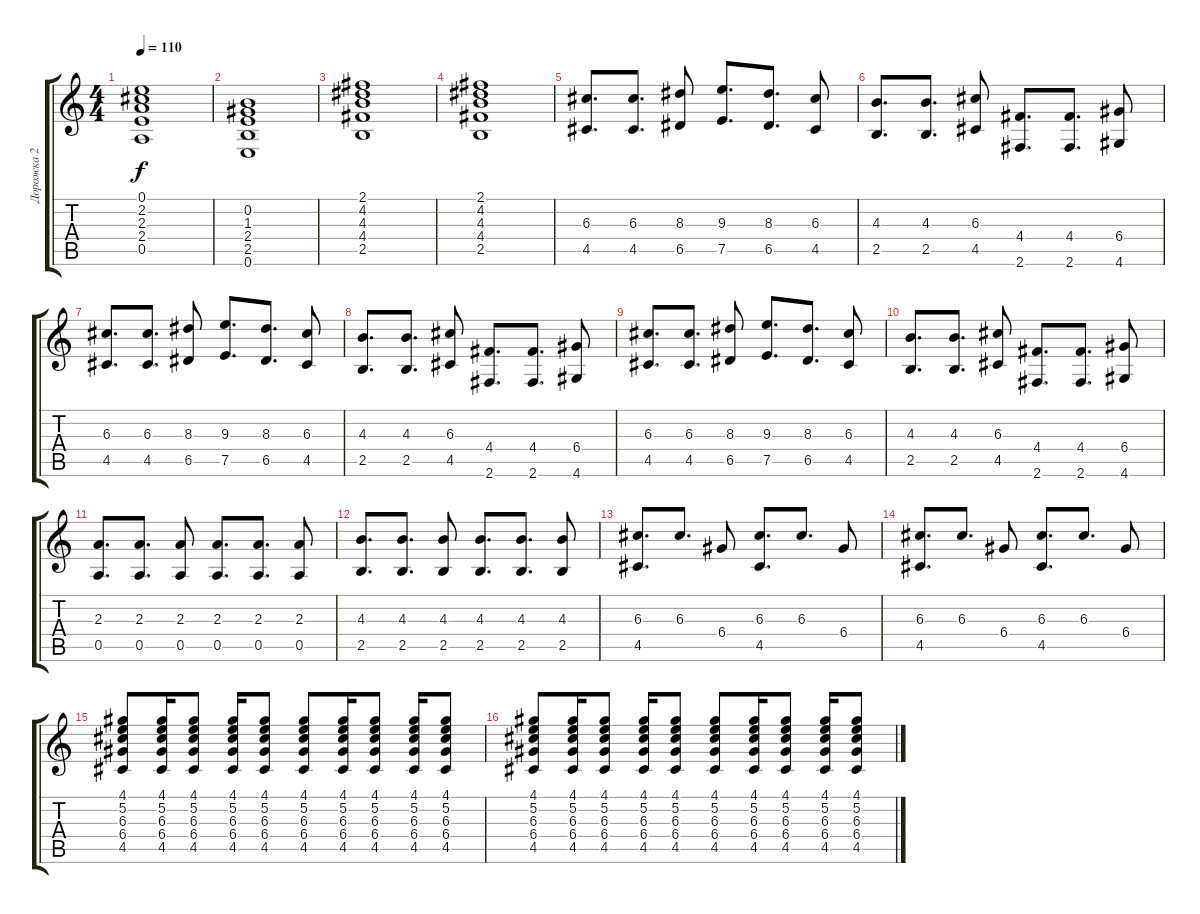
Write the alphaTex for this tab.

\track ("Дорожка 2" "Дорожка 2") {instrument electricguitarjazz}
\staff {score tabs}
\tuning (E4 B3 G3 D3 A2 E2) {hide}
\ts (4 4)
\tempo 110
\clef g2
\ks c
(0.1 2.2 2.3 2.4 0.5).1{dy f} |
(0.2 1.3 2.4 2.5 0.6).1 |
(2.1 4.2 4.3 4.4 2.5).1 |
(2.1 4.2 4.3 4.4 2.5).1 |
(6.3 4.5).8{d} (6.3 4.5).8{d} (8.3 6.5).8 (9.3 7.5).8{d} (8.3 6.5).8{d} (6.3 4.5).8 |
(4.3 2.5).8{d} (4.3 2.5).8{d} (6.3 4.5).8 (4.4 2.6).8{d} (4.4 2.6).8{d} (6.4 4.6).8 |
(6.3 4.5).8{d} (6.3 4.5).8{d} (8.3 6.5).8 (9.3 7.5).8{d} (8.3 6.5).8{d} (6.3 4.5).8 |
(4.3 2.5).8{d} (4.3 2.5).8{d} (6.3 4.5).8 (4.4 2.6).8{d} (4.4 2.6).8{d} (6.4 4.6).8 |
(6.3 4.5).8{d} (6.3 4.5).8{d} (8.3 6.5).8 (9.3 7.5).8{d} (8.3 6.5).8{d} (6.3 4.5).8 |
(4.3 2.5).8{d} (4.3 2.5).8{d} (6.3 4.5).8 (4.4 2.6).8{d} (4.4 2.6).8{d} (6.4 4.6).8 |
(2.3 0.5).8{d} (2.3 0.5).8{d} (2.3 0.5).8 (2.3 0.5).8{d} (2.3 0.5).8{d} (2.3 0.5).8 |
(4.3 2.5).8{d} (4.3 2.5).8{d} (4.3 2.5).8 (4.3 2.5).8{d} (4.3 2.5).8{d} (4.3 2.5).8 |
(6.3 4.5).8{d} 6.3.8{d} 6.4.8 (6.3 4.5).8{d} 6.3.8{d} 6.4.8 |
(6.3 4.5).8{d} 6.3.8{d} 6.4.8 (6.3 4.5).8{d} 6.3.8{d} 6.4.8 |
(4.1 5.2 6.3 6.4 4.5).8{volume 5} (4.1 5.2 6.3 6.4 4.5).16 (4.1 5.2 6.3 6.4 4.5).8 (4.1 5.2 6.3 6.4 4.5).16 (4.1 5.2 6.3 6.4 4.5).8 (4.1 5.2 6.3 6.4 4.5).8 (4.1 5.2 6.3 6.4 4.5).16 (4.1 5.2 6.3 6.4 4.5).8 (4.1 5.2 6.3 6.4 4.5).16 (4.1 5.2 6.3 6.4 4.5).8 |
(4.1 5.2 6.3 6.4 4.5).8 (4.1 5.2 6.3 6.4 4.5).16 (4.1 5.2 6.3 6.4 4.5).8 (4.1 5.2 6.3 6.4 4.5).16 (4.1 5.2 6.3 6.4 4.5).8 (4.1 5.2 6.3 6.4 4.5).8 (4.1 5.2 6.3 6.4 4.5).16 (4.1 5.2 6.3 6.4 4.5).8 (4.1 5.2 6.3 6.4 4.5).16 (4.1 5.2 6.3 6.4 4.5).8
